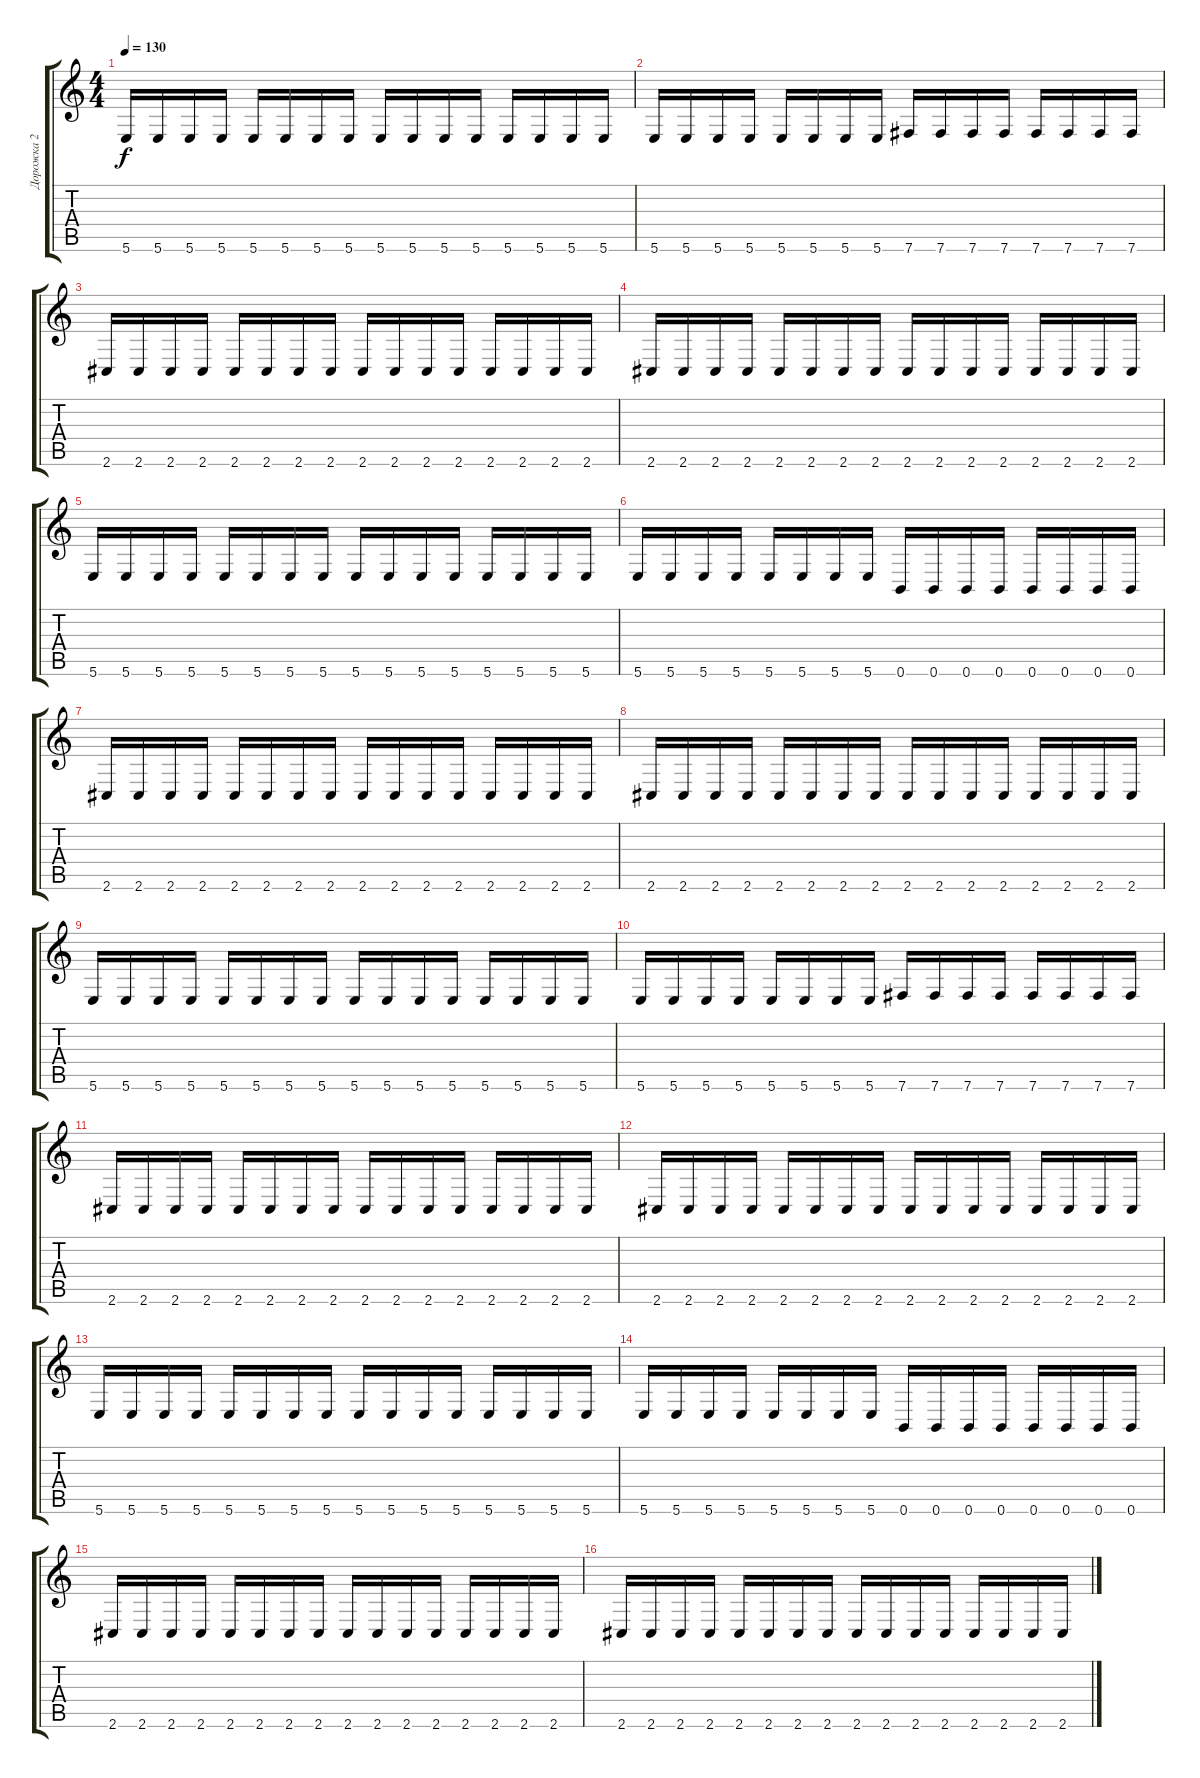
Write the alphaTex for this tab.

\track ("Дорожка 2" "Дорожка 2") {instrument distortionguitar}
\staff {score tabs}
\tuning (Db4 Ab3 E3 B2 Gb2 B1) {hide}
\ts (4 4)
\tempo 130
\clef g2
\ks c
5.6.16{dy f} 5.6.16 5.6.16 5.6.16 5.6.16 5.6.16 5.6.16 5.6.16 5.6.16 5.6.16 5.6.16 5.6.16 5.6.16 5.6.16 5.6.16 5.6.16 |
5.6.16 5.6.16 5.6.16 5.6.16 5.6.16 5.6.16 5.6.16 5.6.16 7.6.16 7.6.16 7.6.16 7.6.16 7.6.16 7.6.16 7.6.16 7.6.16 |
2.6.16 2.6.16 2.6.16 2.6.16 2.6.16 2.6.16 2.6.16 2.6.16 2.6.16 2.6.16 2.6.16 2.6.16 2.6.16 2.6.16 2.6.16 2.6.16 |
2.6.16 2.6.16 2.6.16 2.6.16 2.6.16 2.6.16 2.6.16 2.6.16 2.6.16 2.6.16 2.6.16 2.6.16 2.6.16 2.6.16 2.6.16 2.6.16 |
5.6.16 5.6.16 5.6.16 5.6.16 5.6.16 5.6.16 5.6.16 5.6.16 5.6.16 5.6.16 5.6.16 5.6.16 5.6.16 5.6.16 5.6.16 5.6.16 |
5.6.16 5.6.16 5.6.16 5.6.16 5.6.16 5.6.16 5.6.16 5.6.16 0.6.16 0.6.16 0.6.16 0.6.16 0.6.16 0.6.16 0.6.16 0.6.16 |
2.6.16 2.6.16 2.6.16 2.6.16 2.6.16 2.6.16 2.6.16 2.6.16 2.6.16 2.6.16 2.6.16 2.6.16 2.6.16 2.6.16 2.6.16 2.6.16 |
2.6.16 2.6.16 2.6.16 2.6.16 2.6.16 2.6.16 2.6.16 2.6.16 2.6.16 2.6.16 2.6.16 2.6.16 2.6.16 2.6.16 2.6.16 2.6.16 |
5.6.16 5.6.16 5.6.16 5.6.16 5.6.16 5.6.16 5.6.16 5.6.16 5.6.16 5.6.16 5.6.16 5.6.16 5.6.16 5.6.16 5.6.16 5.6.16 |
5.6.16 5.6.16 5.6.16 5.6.16 5.6.16 5.6.16 5.6.16 5.6.16 7.6.16 7.6.16 7.6.16 7.6.16 7.6.16 7.6.16 7.6.16 7.6.16 |
2.6.16 2.6.16 2.6.16 2.6.16 2.6.16 2.6.16 2.6.16 2.6.16 2.6.16 2.6.16 2.6.16 2.6.16 2.6.16 2.6.16 2.6.16 2.6.16 |
2.6.16 2.6.16 2.6.16 2.6.16 2.6.16 2.6.16 2.6.16 2.6.16 2.6.16 2.6.16 2.6.16 2.6.16 2.6.16 2.6.16 2.6.16 2.6.16 |
5.6.16 5.6.16 5.6.16 5.6.16 5.6.16 5.6.16 5.6.16 5.6.16 5.6.16 5.6.16 5.6.16 5.6.16 5.6.16 5.6.16 5.6.16 5.6.16 |
5.6.16 5.6.16 5.6.16 5.6.16 5.6.16 5.6.16 5.6.16 5.6.16 0.6.16 0.6.16 0.6.16 0.6.16 0.6.16 0.6.16 0.6.16 0.6.16 |
2.6.16 2.6.16 2.6.16 2.6.16 2.6.16 2.6.16 2.6.16 2.6.16 2.6.16 2.6.16 2.6.16 2.6.16 2.6.16 2.6.16 2.6.16 2.6.16 |
2.6.16 2.6.16 2.6.16 2.6.16 2.6.16 2.6.16 2.6.16 2.6.16 2.6.16 2.6.16 2.6.16 2.6.16 2.6.16 2.6.16 2.6.16 2.6.16
